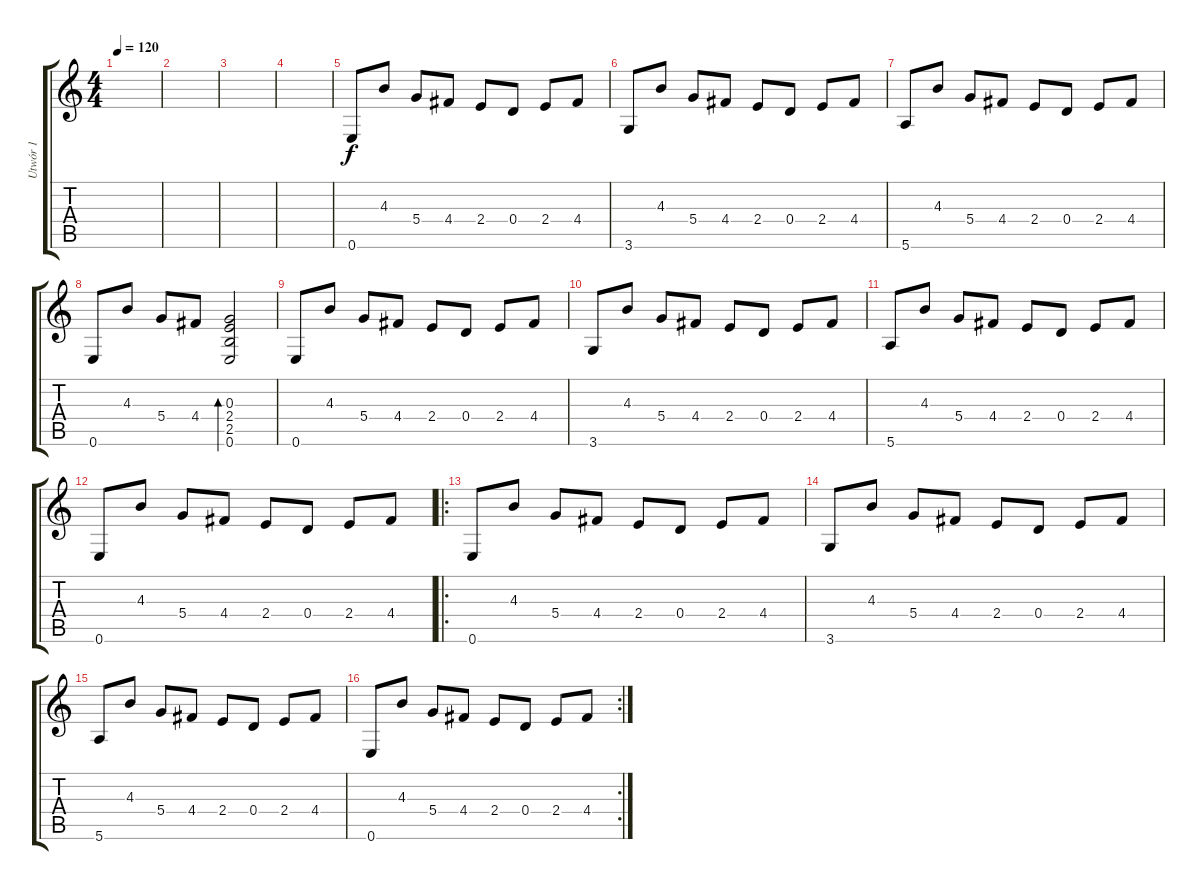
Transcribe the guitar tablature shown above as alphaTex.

\track ("Utwór 1" "Utwór 1") {instrument acousticguitarsteel}
\staff {score tabs}
\tuning (E4 B3 G3 D3 A2 E2) {hide}
\ts (4 4)
\tempo 120
\clef g2
\ks c
|
|
|
|
0.6.8 4.3.8 5.4.8 4.4.8 2.4.8 0.4.8 2.4.8 4.4.8 |
3.6.8 4.3.8 5.4.8 4.4.8 2.4.8 0.4.8 2.4.8 4.4.8 |
5.6.8 4.3.8 5.4.8 4.4.8 2.4.8 0.4.8 2.4.8 4.4.8 |
0.6.8 4.3.8 5.4.8 4.4.8 (0.3 2.4 2.5 0.6).2{bd 480} |
0.6.8 4.3.8 5.4.8 4.4.8 2.4.8 0.4.8 2.4.8 4.4.8 |
3.6.8 4.3.8 5.4.8 4.4.8 2.4.8 0.4.8 2.4.8 4.4.8 |
5.6.8 4.3.8 5.4.8 4.4.8 2.4.8 0.4.8 2.4.8 4.4.8 |
0.6.8 4.3.8 5.4.8 4.4.8 2.4.8 0.4.8 2.4.8 4.4.8 |
\ro
0.6.8 4.3.8 5.4.8 4.4.8 2.4.8 0.4.8 2.4.8 4.4.8 |
3.6.8 4.3.8 5.4.8 4.4.8 2.4.8 0.4.8 2.4.8 4.4.8 |
5.6.8 4.3.8 5.4.8 4.4.8 2.4.8 0.4.8 2.4.8 4.4.8 |
\rc 2
0.6.8 4.3.8 5.4.8 4.4.8 2.4.8 0.4.8 2.4.8 4.4.8
